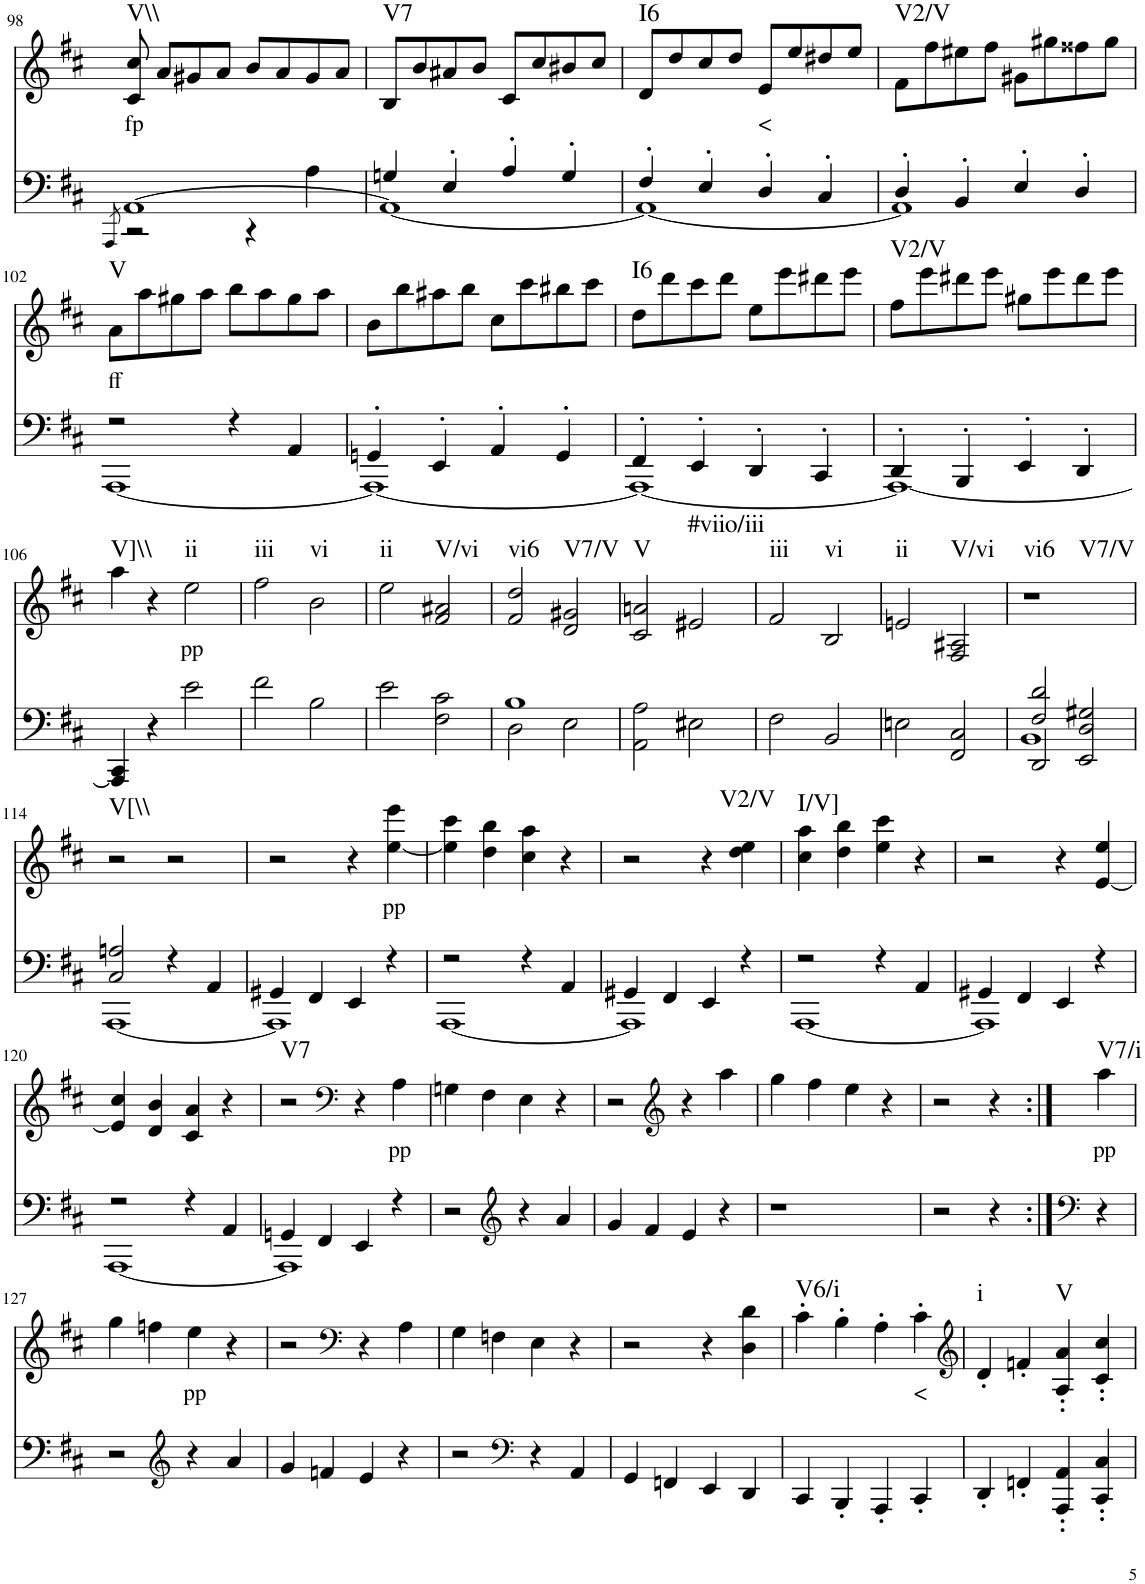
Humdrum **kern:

**kern	**kern	**text	**harte
*part2	*part1	*part1	*part1
*staff2	*staff1	*staff1	*
*I"piano	*I"piano	*	*
*I'Pno	*I'Pno	*	*
!!LO:PB:g=z
*clefF4	*clefG2	*	*
*k[f#c#]	*k[f#c#]	*	*
*D:	*D:	*	*
*M4/4	*M4/4	*	*
=98	=98	=98	=98
8qAAA/	.	.	.
*^	*	*	*
!	!	!	!LO:LY:b	!LO:H:kt=V\\
[1AA	2r	8c#/ 8cc#/	fp	N
.	.	8a/L	.	.
.	.	8g#X/	.	.
.	.	8a/J	.	.
.	4r	8b/L	.	.
.	.	8a/	.	.
.	4A\	8g#/	.	.
.	.	8a/J	.	.
=99	=99	=99	=99	=99
!	!	!	!	!LO:H:kt=V7
4Gn/	1AA_	8B/L	.	N
.	.	8b/	.	.
4E'/	.	8a#X/	.	.
.	.	8b/J	.	.
4A'/	.	8c#/L	.	.
.	.	8cc#/	.	.
4G'/	.	8b#X/	.	.
.	.	8cc#/J	.	.
=100	=100	=100	=100	=100
!	!	!	!	!LO:H:kt=I6
4F#'/	1AA_	8d/L	.	N
.	.	8dd/	.	.
4E'/	.	8cc#/	.	.
.	.	8dd/J	.	.
!	!	!	!LO:LY:b	!
4D'/	.	8e/L	<	.
.	.	8ee/	.	.
4C#'/	.	8dd#X/	.	.
.	.	8ee/J	.	.
=101	=101	=101	=101	=101
!	!	!	!	!LO:H:kt=V2/V
4D'/	1AA]	8f#\L	.	N
.	.	8ff#\	.	.
4BB'/	.	8ee#X\	.	.
.	.	8ff#\J	.	.
4E'/	.	8g#X\L	.	.
.	.	8gg#X\	.	.
4D'/	.	8ff##X\	.	.
.	.	8gg#\J	.	.
!!LO:LB:g=z
=102	=102	=102	=102	=102
!	!	!	!LO:LY:b	!LO:H:kt=V
2r	[1AAA	8a\L	ff	N
.	.	8aa\	.	.
.	.	8gg#X\	.	.
.	.	8aa\J	.	.
4r	.	8bb\L	.	.
.	.	8aa\	.	.
4AA/	.	8gg#\	.	.
.	.	8aa\J	.	.
=103	=103	=103	=103	=103
4GGn'/	1AAA_	8b\L	.	.
.	.	8bb\	.	.
4EE'/	.	8aa#X\	.	.
.	.	8bb\J	.	.
4AA'/	.	8cc#\L	.	.
.	.	8ccc#\	.	.
4GG'/	.	8bb#X\	.	.
.	.	8ccc#\J	.	.
=104	=104	=104	=104	=104
!	!	!	!	!LO:H:kt=I6
4FF#'/	1AAA_	8dd\L	.	N
.	.	8ddd\	.	.
4EE'/	.	8ccc#\	.	.
.	.	8ddd\J	.	.
4DD'/	.	8ee\L	.	.
.	.	8eee\	.	.
4CC#'/	.	8ddd#X\	.	.
.	.	8eee\J	.	.
=105	=105	=105	=105	=105
!	!	!	!	!LO:H:kt=V2/V
4DD'/	1AAA_	8ff#\L	.	N
.	.	8eee\	.	.
4BBB'/	.	8ddd#X\	.	.
.	.	8eee\J	.	.
4EE'/	.	8gg#X\L	.	.
.	.	8eee\	.	.
4DD'/	.	8ddd#\	.	.
.	.	8eee\J	.	.
*v	*v	*	*	*
!!LO:LB:g=z
=106	=106	=106	=106
!	!	!	!LO:H:kt=V]\\
4AAA/] 4CC#/	4aa\	.	N
4r	4r	.	.
!	!	!LO:LY:b	!LO:H:kt=ii
2e\	2ee\	pp	N
=107	=107	=107	=107
!	!	!	!LO:H:kt=iii
2f#\	2ff#\	.	N
!	!	!	!LO:H:kt=vi
2B\	2b\	.	N
=108	=108	=108	=108
!	!	!	!LO:H:kt=ii
2e\	2ee\	.	N
!	!	!	!LO:H:kt=V/vi
2F#\ 2c#\	2f#/ 2a#X/	.	N
=109	=109	=109	=109
*^	*	*	*
!	!	!	!	!LO:H:kt=vi6
1B	2D\	2f#/ 2dd/	.	N
!	!	!	!	!LO:H:kt=V7/V
.	2E\	2d/ 2g#X/	.	N
=110	=110	=110	=110	=110
!	!	!	!	!LO:H:kt=V
*v	*v	*	*	*
2AA\ 2A\	2c#/ 2an/	.	N
!	!	!	!LO:H:kt=#viio/iii
2E#X\	2e#X/	.	N
=111	=111	=111	=111
!	!	!	!LO:H:kt=iii
2F#\	2f#/	.	N
!	!	!	!LO:H:kt=vi
2BB/	2B/	.	N
=112	=112	=112	=112
!	!	!	!LO:H:kt=ii
2En\	2en/	.	N
!	!	!	!LO:H:kt=V/vi
2FF#/ 2C#/	2F#/ 2A#X/	.	N
=113	=113	=113	=113
*^	*	*	*
*	*^	*	*	*
!	!	!	!	!	!LO:H:n=1:kt=vi6
!	!	!	!	!	!LO:H:n=2:kt=V7/V
2F#/ 2d/	1BB	2DD/	1r	.	N N
2D/ 2G#X/	.	2EE/	.	.	.
!!LO:LB:g=z
=114	=114	=114	=114	=114	=114
!	!	!	!	!	!LO:H:kt=V[\\
*	*v	*v	*	*	*
2C#/ 2An/	[1AAA	2r	.	N
4r	.	2r	.	.
4AA/	.	.	.	.
=115	=115	=115	=115	=115
4GG#X/	1AAA]	2r	.	.
4FF#/	.	.	.	.
4EE/	.	4r	.	.
!	!	!	!LO:LY:b	!
4r	.	[4ee\ 4eee\	pp	.
=116	=116	=116	=116	=116
2r	[1AAA	4ee\] 4ccc#\	.	.
.	.	4dd\ 4bb\	.	.
4r	.	4cc#\ 4aa\	.	.
4AA/	.	4r	.	.
=117	=117	=117	=117	=117
4GG#X/	1AAA]	2r	.	.
4FF#/	.	.	.	.
4EE/	.	4r	.	.
!	!	!	!	!LO:H:kt=V2/V
4r	.	4dd\ 4ee\	.	N
=118	=118	=118	=118	=118
!	!	!	!	!LO:H:kt=I/V]
2r	[1AAA	4cc#\ 4aa\	.	N
.	.	4dd\ 4bb\	.	.
4r	.	4ee\ 4ccc#\	.	.
4AA/	.	4r	.	.
=119	=119	=119	=119	=119
4GG#X/	1AAA]	2r	.	.
4FF#/	.	.	.	.
4EE/	.	4r	.	.
4r	.	[4e/ 4ee/	.	.
!!LO:LB:g=z
=120	=120	=120	=120	=120
2r	[1AAA	4e/] 4cc#/	.	.
.	.	4d/ 4b/	.	.
4r	.	4c#/ 4a/	.	.
4AA/	.	4r	.	.
=121	=121	=121	=121	=121
!	!	!	!	!LO:H:kt=V7
4GGn/	1AAA]	2r	.	N
4FF#/	.	.	.	.
*	*	*clefF4	*	*
4EE/	.	4r	.	.
!	!	!	!LO:LY:b	!
4r	.	4A\	pp	.
*v	*v	*	*	*
=122	=122	=122	=122
2r	4Gn\	.	.
.	4F#\	.	.
*clefG2	*	*	*
4r	4E\	.	.
4a/	4r	.	.
=123	=123	=123	=123
4g/	2r	.	.
4f#/	.	.	.
*	*clefG2	*	*
4e/	4r	.	.
4r	4aa\	.	.
=124	=124	=124	=124
1r	4gg\	.	.
.	4ff#\	.	.
.	4ee\	.	.
.	4r	.	.
=125	=125	=125	=125
2r	2r	.	.
4r	4r	.	.
=126:|!	=126:|!	=126:|!	=126:|!
*clefF4	*	*	*
!	!	!LO:LY:b	!LO:H:kt=V7/i
4r	4aa\	pp	N
!!LO:LB:g=z
=127	=127	=127	=127
2r	4gg\	.	.
.	4ffn\	.	.
*clefG2	*	*	*
!	!	!LO:LY:b	!
4r	4ee\	pp	.
4a/	4r	.	.
=128	=128	=128	=128
4g/	2r	.	.
4fn/	.	.	.
*	*clefF4	*	*
4e/	4r	.	.
4r	4A\	.	.
=129	=129	=129	=129
2r	4G\	.	.
.	4Fn\	.	.
*clefF4	*	*	*
4r	4E\	.	.
4AA/	4r	.	.
=130	=130	=130	=130
4GG/	2r	.	.
4FFn/	.	.	.
4EE/	4r	.	.
4DD/	4D\ 4d\	.	.
=131	=131	=131	=131
!	!	!	!LO:H:kt=V6/i
4CC#/	4c#'\	.	N
4BBB'/	4B'\	.	.
4AAA'/	4A'\	.	.
!	!	!LO:LY:b	!
4CC#'/	4c#'\	<	.
=132	=132	=132	=132
*	*clefG2	*	*
!	!	!	!LO:H:kt=i
4DD'/	4d'/	.	N
4FFn'/	4fn'/	.	.
!	!	!	!LO:H:kt=V
4AAA/' 4AA/'	4A/' 4a/'	.	N
4CC#/' 4C#/'	4c#/' 4cc#/'	.	.
=	=	=	=
*-	*-	*-	*-
